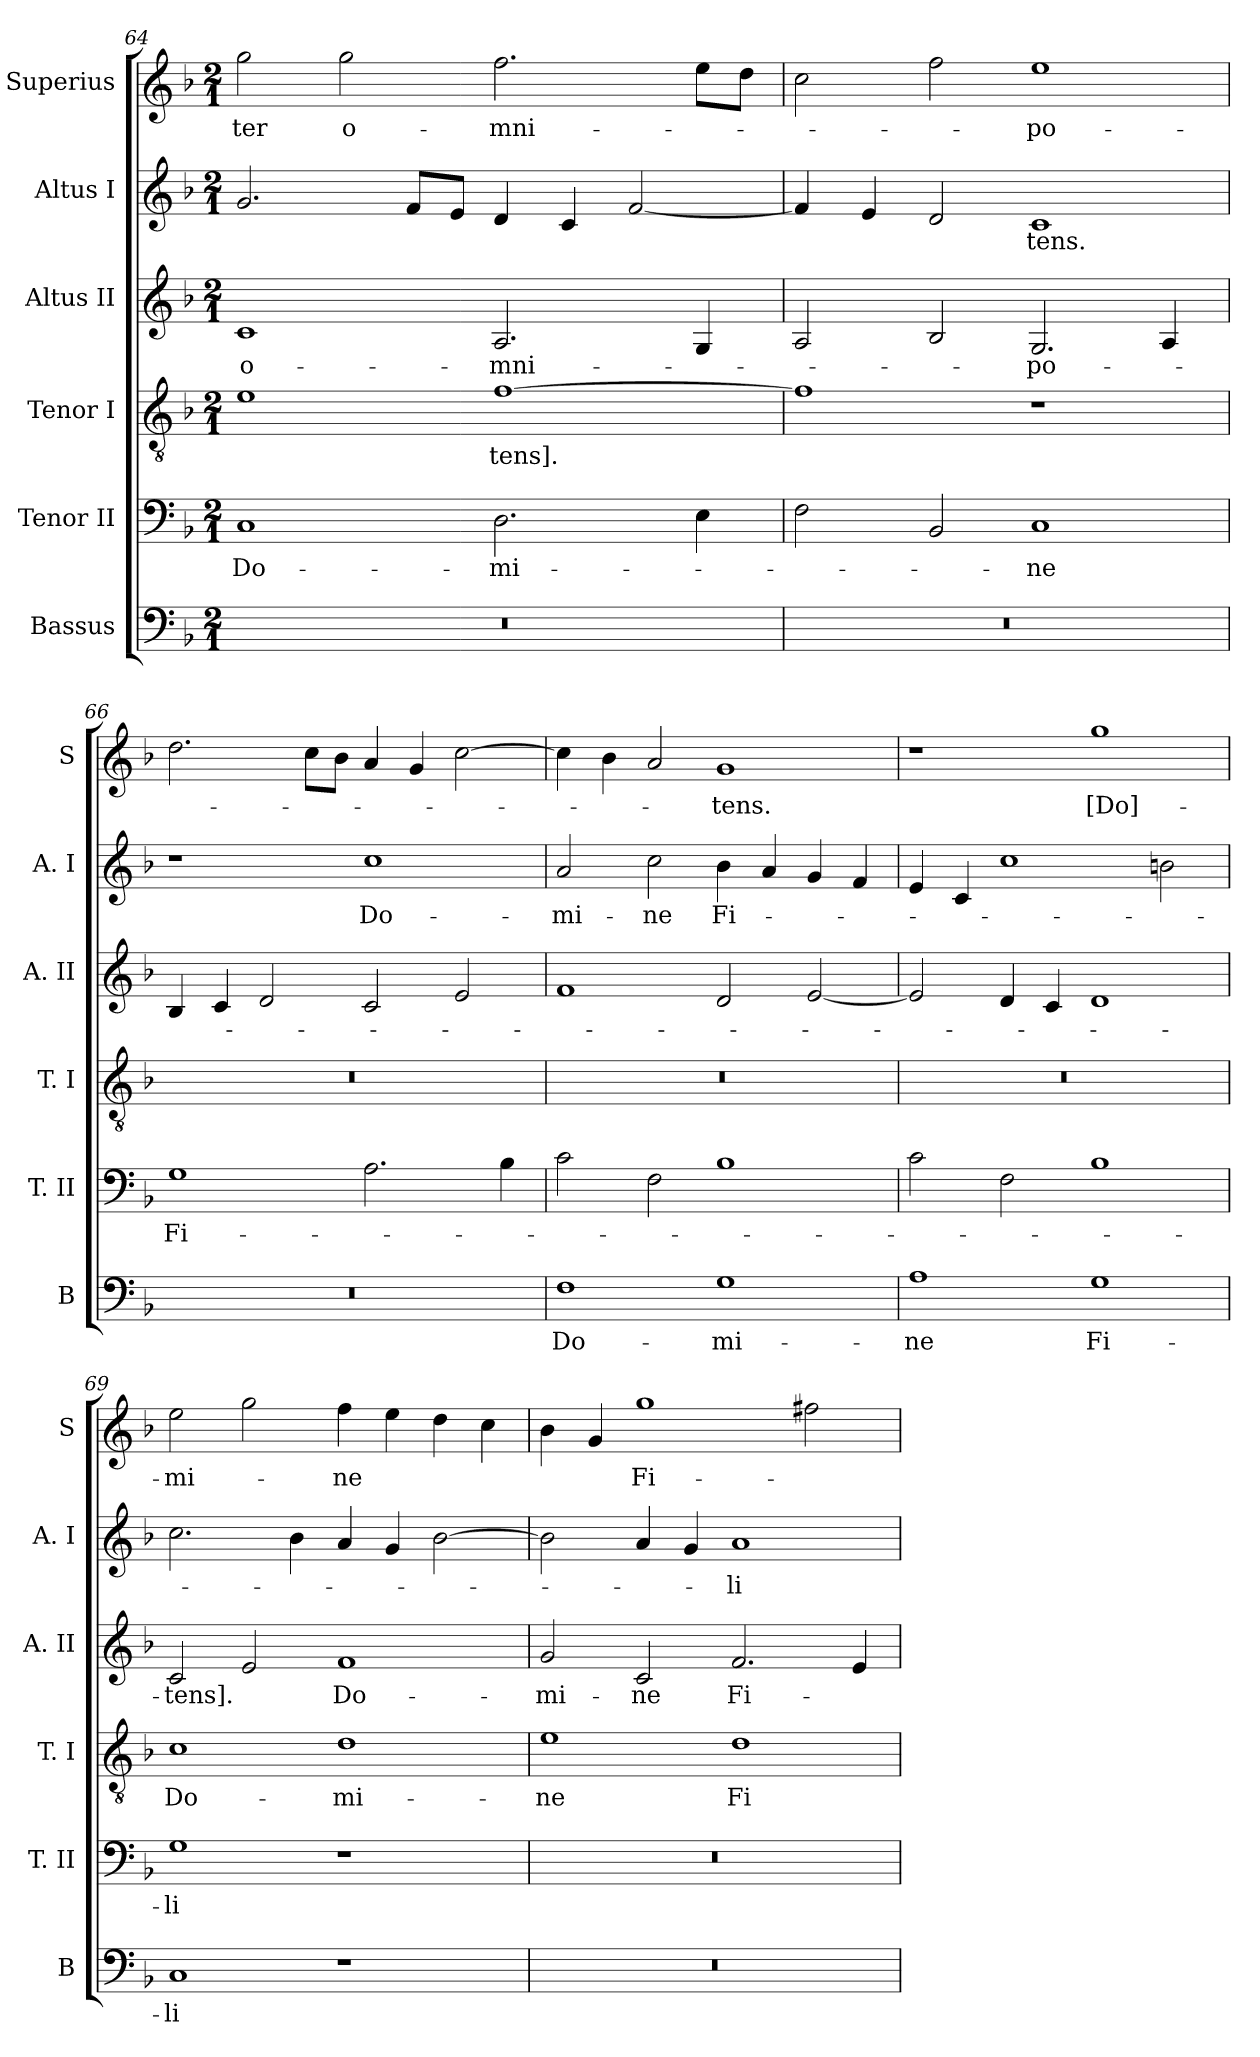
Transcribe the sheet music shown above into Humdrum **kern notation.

**kern	**text	**kern	**text	**kern	**text	**kern	**text	**kern	**text	**kern	**text
*part6	*part6	*part5	*part5	*part4	*part4	*part3	*part3	*part2	*part2	*part1	*part1
*staff6	*staff6	*staff5	*staff5	*staff4	*staff4	*staff3	*staff3	*staff2	*staff2	*staff1	*staff1
*I"Bassus	*	*I"Tenor II	*	*I"Tenor I	*	*I"Altus II	*	*I"Altus I	*	*I"Superius	*
*I'B	*	*I'T. II	*	*I'T. I	*	*I'A. II	*	*I'A. I	*	*I'S	*
*clefF4	*	*clefF4	*	*clefGv2	*	*clefG2	*	*clefG2	*	*clefG2	*
*k[b-]	*	*k[b-]	*	*k[b-]	*	*k[b-]	*	*k[b-]	*	*k[b-]	*
*F:	*	*F:	*	*F:	*	*F:	*	*F:	*	*F:	*
*M2/1	*	*M2/1	*	*M2/1	*	*M2/1	*	*M2/1	*	*M2/1	*
=64	=64	=64	=64	=64	=64	=64	=64	=64	=64	=64	=64
0r	.	1C	Do-	1e	.	1c	o-	2.g	.	2gg	-ter
.	.	.	.	.	.	.	.	.	.	2gg	o-
.	.	.	.	.	.	.	.	8fL	.	.	.
.	.	.	.	.	.	.	.	8eJ	.	.	.
.	.	2.D	-mi-	[1f	-tens].	2.A	-mni-	4d	.	2.ff	-mni-
.	.	.	.	.	.	.	.	4c	.	.	.
.	.	.	.	.	.	.	.	[2f	.	.	.
.	.	4E	.	.	.	4G	.	.	.	8eeL	.
.	.	.	.	.	.	.	.	.	.	8ddJ	.
=65	=65	=65	=65	=65	=65	=65	=65	=65	=65	=65	=65
0r	.	2F	.	1f]	.	2A	.	4f]	.	2cc	.
.	.	.	.	.	.	.	.	4e	.	.	.
.	.	2BB-	.	.	.	2B-	.	2d	.	2ff	.
.	.	1C	-ne	1r	.	2.G	-po-	1c	-tens.	1ee	-po-
.	.	.	.	.	.	4A	.	.	.	.	.
=66	=66	=66	=66	=66	=66	=66	=66	=66	=66	=66	=66
0r	.	1G	Fi-	0r	.	4B-	.	1r	.	2.dd	.
.	.	.	.	.	.	4c	.	.	.	.	.
.	.	.	.	.	.	2d	.	.	.	.	.
.	.	.	.	.	.	.	.	.	.	8ccL	.
.	.	.	.	.	.	.	.	.	.	8b-J	.
.	.	2.A	.	.	.	2c	.	1cc	Do-	4a	.
.	.	.	.	.	.	.	.	.	.	4g	.
.	.	.	.	.	.	2e	.	.	.	[2cc	.
.	.	4B-	.	.	.	.	.	.	.	.	.
=67	=67	=67	=67	=67	=67	=67	=67	=67	=67	=67	=67
1F	Do-	2c	.	0r	.	1f	.	2a	-mi-	4cc]	.
.	.	.	.	.	.	.	.	.	.	4b-	.
.	.	2F	.	.	.	.	.	2cc	-ne	2a	.
1G	-mi-	1B-	.	.	.	2d	.	4b-	Fi-	1g	-tens.
.	.	.	.	.	.	.	.	4a	.	.	.
.	.	.	.	.	.	[2e	.	4g	.	.	.
.	.	.	.	.	.	.	.	4f	.	.	.
=68	=68	=68	=68	=68	=68	=68	=68	=68	=68	=68	=68
1A	-ne	2c	.	0r	.	2e]	.	4e	.	1r	.
.	.	.	.	.	.	.	.	4c	.	.	.
.	.	2F	.	.	.	4d	.	1cc	.	.	.
.	.	.	.	.	.	4c	.	.	.	.	.
1G	Fi-	1B-	.	.	.	1d	.	.	.	1gg	[Do]-
.	.	.	.	.	.	.	.	2bn	.	.	.
=69	=69	=69	=69	=69	=69	=69	=69	=69	=69	=69	=69
1C	-li	1G	-li	1c	Do-	2c	-tens].	2.cc	.	2ee	-mi-
.	.	.	.	.	.	2e	.	.	.	2gg	.
.	.	.	.	.	.	.	.	4b-	.	.	.
1r	.	1r	.	1d	-mi-	1f	Do-	4a	.	4ff	-ne
.	.	.	.	.	.	.	.	4g	.	4ee	.
.	.	.	.	.	.	.	.	[2b-	.	4dd	.
.	.	.	.	.	.	.	.	.	.	4cc	.
=70	=70	=70	=70	=70	=70	=70	=70	=70	=70	=70	=70
0r	.	0r	.	1e	-ne	2g	-mi-	2b-]	.	4b-	.
.	.	.	.	.	.	.	.	.	.	4g	.
.	.	.	.	.	.	2c	-ne	4a	.	1gg	Fi-
.	.	.	.	.	.	.	.	4g	.	.	.
.	.	.	.	1d	Fi-	2.f	Fi-	1a	-li	.	.
.	.	.	.	.	.	.	.	.	.	2ff#X	.
.	.	.	.	.	.	4e	.	.	.	.	.
=	=	=	=	=	=	=	=	=	=	=	=
*-	*-	*-	*-	*-	*-	*-	*-	*-	*-	*-	*-
